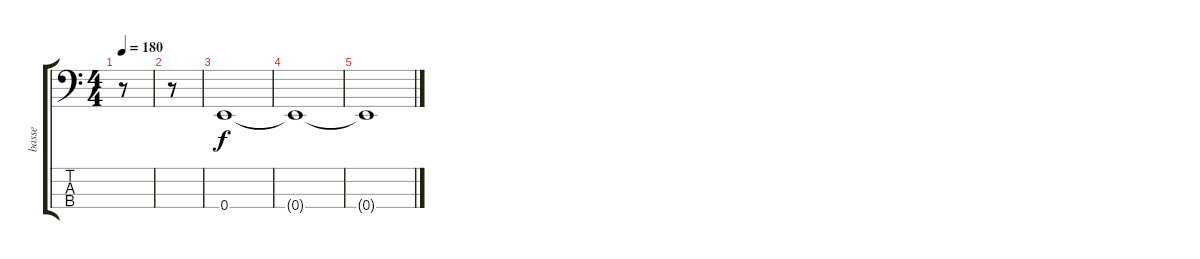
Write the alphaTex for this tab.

\track ("basse" "basse") {instrument electricbassfinger}
\staff {score tabs}
\tuning (G2 D2 A1 E1) {hide}
\ts (4 4)
\tempo 180
\clef f4
\ks c
r.8{dy f} |
r.8 |
0.4.1 |
0.4{t}.1 |
0.4{t}.1
